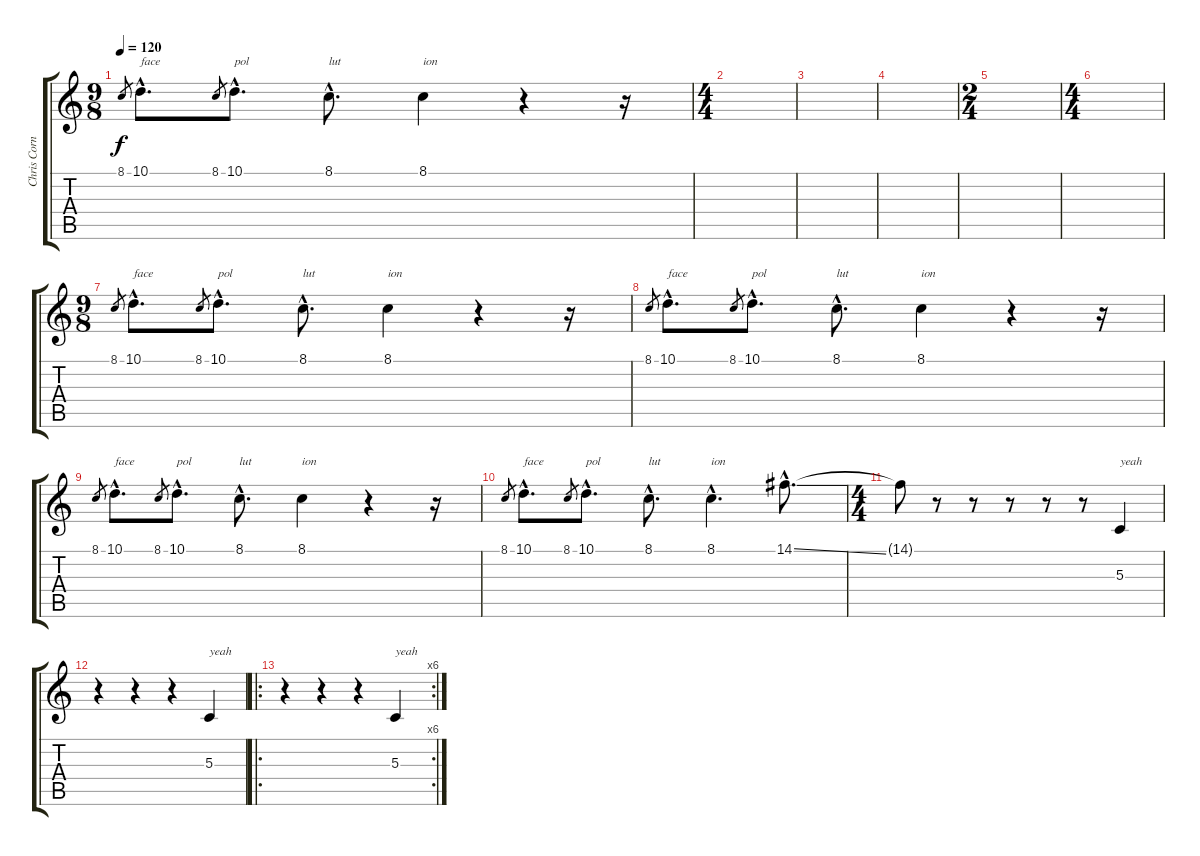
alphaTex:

\track ("Chris Cornell" "Chris Corn") {instrument lead1square}
\staff {score tabs}
\tuning (E4 B3 G3 D3 A2 E2) {hide}
\ts (9 8)
\tempo 120
\clef g2
\ks c
8.1.8{gr dy f} 10.1{hac}.8{d txt "face"} 8.1.8{gr} 10.1{hac}.8{d txt "pol"} 8.1{hac}.8{d txt "lut"} 8.1.4{txt "ion"} r.4 r.16 |
\ts (4 4)
|
|
|
\ts (2 4)
|
\ts (4 4)
|
\ts (9 8)
8.1.8{gr} 10.1{hac}.8{d txt "face"} 8.1.8{gr} 10.1{hac}.8{d txt "pol"} 8.1{hac}.8{d txt "lut"} 8.1.4{txt "ion"} r.4 r.16 |
8.1.8{gr} 10.1{hac}.8{d txt "face"} 8.1.8{gr} 10.1{hac}.8{d txt "pol"} 8.1{hac}.8{d txt "lut"} 8.1.4{txt "ion"} r.4 r.16 |
8.1.8{gr} 10.1{hac}.8{d txt "face"} 8.1.8{gr} 10.1{hac}.8{d txt "pol"} 8.1{hac}.8{d txt "lut"} 8.1.4{txt "ion"} r.4 r.16 |
8.1.8{gr} 10.1{hac}.8{d txt "face"} 8.1.8{gr} 10.1{hac}.8{d txt "pol"} 8.1{hac}.8{d txt "lut"} 8.1{hac}.4{d txt "ion"} 14.1{ss hac}.8{d} |
\ts (4 4)
14.1{t}.8 r.8 r.8 r.8 r.8 r.8 5.3.4{txt "yeah"} |
r.4 r.4 r.4 5.3.4{txt "yeah"} |
\ro
\rc 6
r.4 r.4 r.4 5.3.4{txt "yeah"}
